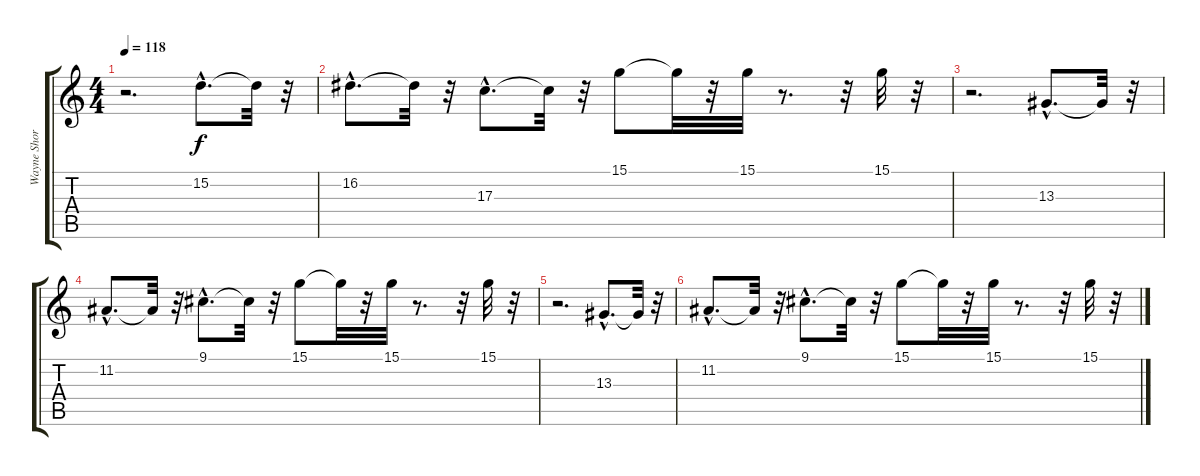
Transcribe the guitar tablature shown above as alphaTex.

\track ("Wayne Shorter" "Wayne Shor") {instrument altosax}
\staff {score tabs}
\tuning (E4 B3 G3 D3 A2 E2) {hide}
\ts (4 4)
\tempo 118
\clef g2
\ks c
r.2{d dy f} 15.2{hac}.8{d} 15.2{t}.32 r.32 |
16.2{hac}.8{d} 16.2{t}.32 r.32 17.3{hac}.8{d} 17.3{t}.32 r.32 15.1.8 15.1{t}.32 r.32 15.1.32 r.8{d} r.32 15.1.32 r.32 |
r.2{d} 13.3{hac}.8{d} 13.3{t}.32 r.32 |
11.2{hac}.8{d} 11.2{t}.32 r.32 9.1{hac}.8{d} 9.1{t}.32 r.32 15.1.8 15.1{t}.32 r.32 15.1.32 r.8{d} r.32 15.1.32 r.32 |
r.2{d} 13.3{hac}.8{d} 13.3{t}.32 r.32 |
11.2{hac}.8{d} 11.2{t}.32 r.32 9.1{hac}.8{d} 9.1{t}.32 r.32 15.1.8 15.1{t}.32 r.32 15.1.32 r.8{d} r.32 15.1.32 r.32
